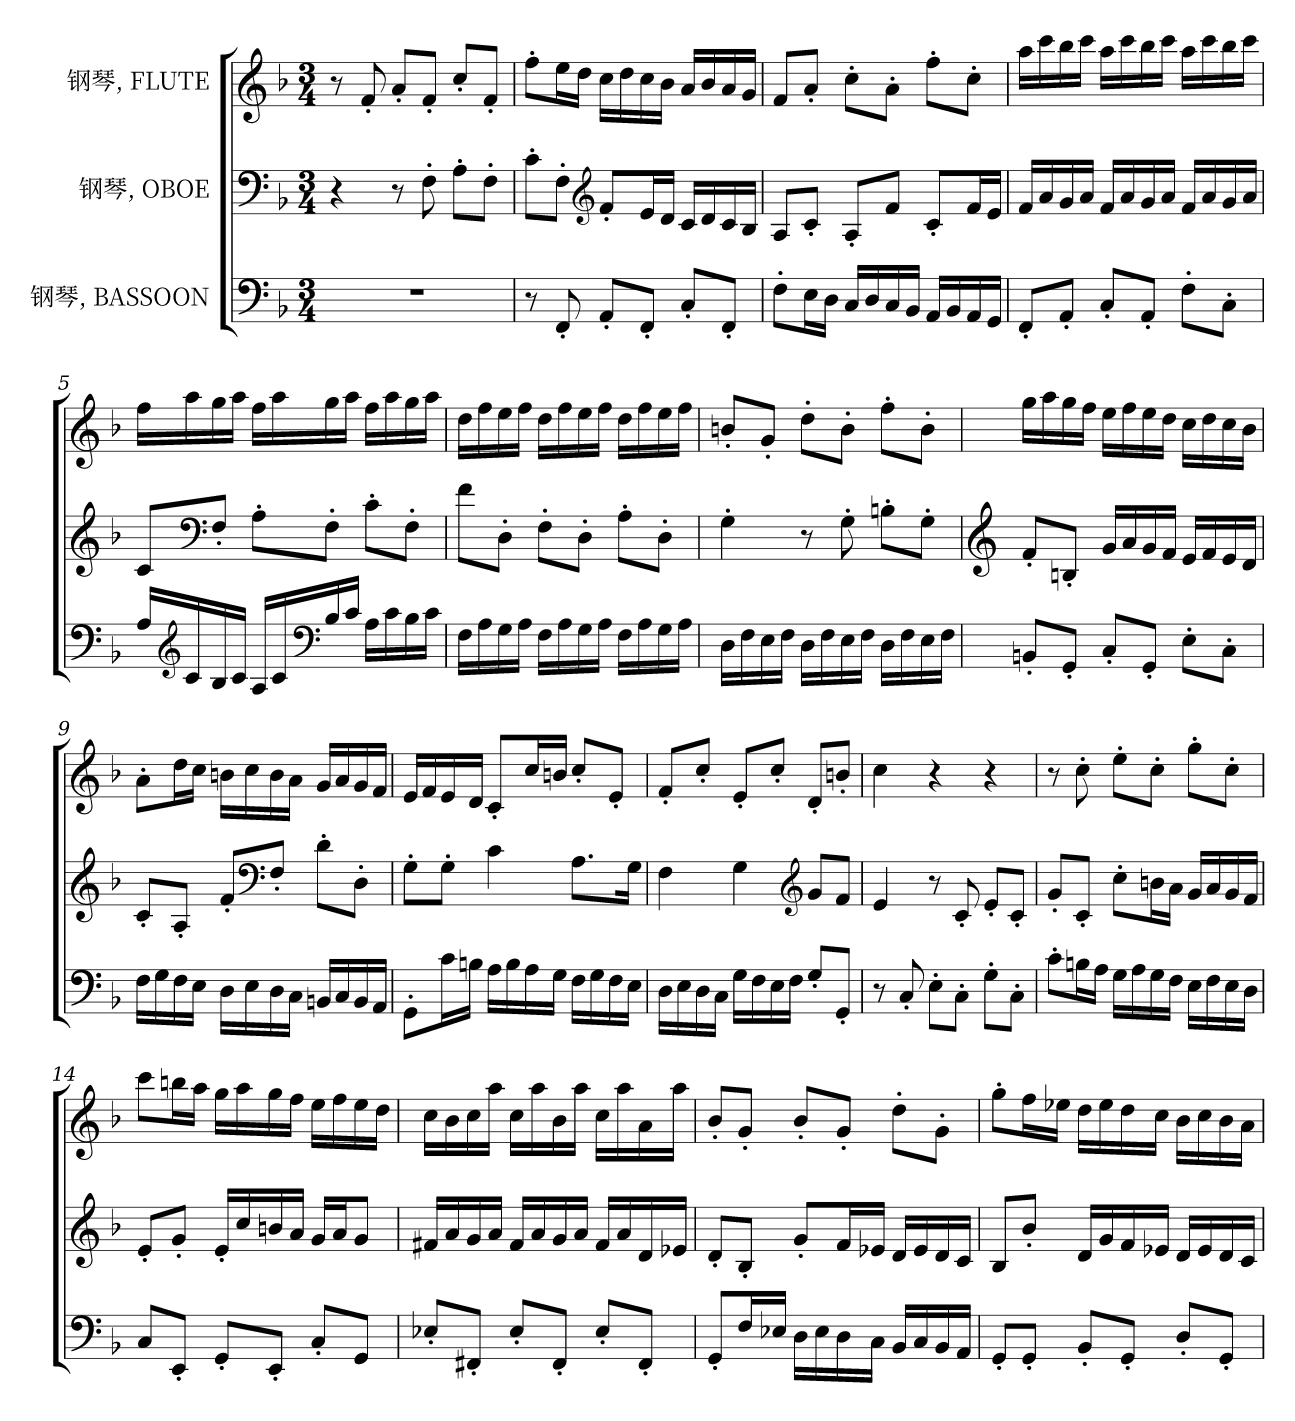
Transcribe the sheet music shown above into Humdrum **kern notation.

**kern	**kern	**kern
*part3	*part2	*part1
*staff3	*staff2	*staff1
*I"钢琴, BASSOON	*I"钢琴, OBOE	*I"钢琴, FLUTE
*clefF4	*clefF4	*clefG2
*k[b-]	*k[b-]	*k[b-]
*M3/4	*M3/4	*M3/4
*MM100	*MM100	*MM100
=1	=1	=1
2.r	4r	8r
.	.	8f'/
.	8r	8a'/L
.	8F'\	8f'/J
.	8A'\L	8cc'/L
.	8F'\J	8f'/J
=2	=2	=2
8r	8c'\L	8ff'\L
8FF'/	8F'\J	16ee\L
.	.	16dd\JJ
*	*clefG2	*
8AA'/L	8f'/L	16cc\LL
.	.	16dd\
8FF'/J	16e/L	16cc\
.	16d/JJ	16b-\JJ
8C'/L	16c/LL	16a/LL
.	16d/	16b-/
8FF'/J	16c/	16a/
.	16B-/JJ	16g/JJ
=3	=3	=3
8F'\L	8A/L	8f/L
16E\L	8c'/J	8a'/J
16D\JJ	.	.
16C/LL	8A'/L	8cc'\L
16D/	.	.
16C/	8f/J	8a'\J
16BB-/JJ	.	.
16AA/LL	8c'/L	8ff'\L
16BB-/	.	.
16AA/	16f/L	8cc'\J
16GG/JJ	16e/JJ	.
!!LO:LB:g=z
=4	=4	=4
8FF'/L	16f/LL	16aa\LL
.	16a/	16ccc\
8AA'/J	16g/	16bb-\
.	16a/JJ	16ccc\JJ
8C'/L	16f/LL	16aa\LL
.	16a/	16ccc\
8AA'/J	16g/	16bb-\
.	16a/JJ	16ccc\JJ
8F'\L	16f/LL	16aa\LL
.	16a/	16ccc\
8C'\J	16g/	16bb-\
.	16a/JJ	16ccc\JJ
=5	=5	=5
16A/LL	8c/L	16ff\LL
*clefG2	*	*
16c/	.	16aa\
*	*clefF4	*
16B-/	8F'/J	16gg\
16c/JJ	.	16aa\JJ
16A/LL	8A'\L	16ff\LL
16c/	.	16aa\
*clefF4	*	*
16B-/	8F'\J	16gg\
16c/JJ	.	16aa\JJ
16A\LL	8c'\L	16ff\LL
16c\	.	16aa\
16B-\	8F'\J	16gg\
16c\JJ	.	16aa\JJ
!!LO:LB:g=z
=6	=6	=6
16F\LL	8f\L	16dd\LL
16A\	.	16ff\
16G\	8D'\J	16ee\
16A\JJ	.	16ff\JJ
16F\LL	8F'\L	16dd\LL
16A\	.	16ff\
16G\	8D'\J	16ee\
16A\JJ	.	16ff\JJ
16F\LL	8A'\L	16dd\LL
16A\	.	16ff\
16G\	8D'\J	16ee\
16A\JJ	.	16ff\JJ
=7	=7	=7
16D\LL	4G'\	8bn'/L
16F\	.	.
16E\	.	8g'/J
16F\JJ	.	.
16D\LL	8r	8dd'\L
16F\	.	.
16E\	8G'\	8b'\J
16F\JJ	.	.
16D\LL	8Bn'\L	8ff'\L
16F\	.	.
16E\	8G'\J	8b'\J
16F\JJ	.	.
=8	=8	=8
*	*clefG2	*
8BBn'/L	8f'/L	16gg\LL
.	.	16aa\
8GG'/J	8Bn'/J	16gg\
.	.	16ff\JJ
8C'/L	16g/LL	16ee\LL
.	16a/	16ff\
8GG'/J	16g/	16ee\
.	16f/JJ	16dd\JJ
8E'\L	16e/LL	16cc\LL
.	16f/	16dd\
8C'\J	16e/	16cc\
.	16d/JJ	16b-\JJ
!!LO:LB:g=z
=9	=9	=9
16F\LL	8c'/L	8a'\L
16G\	.	.
16F\	8A'/J	16dd\L
16E\JJ	.	16cc\JJ
16D\LL	8f'/L	16bn\LL
16E\	.	16cc\
*	*clefF4	*
16D\	8F'/J	16b\
16C\JJ	.	16a\JJ
16BBn/LL	8d'\L	16g/LL
16C/	.	16a/
16BB/	8D'\J	16g/
16AA/JJ	.	16f/JJ
=10	=10	=10
8GG'\L	8G'\L	16e/LL
.	.	16f/
16c\L	8G'\J	16e/
16Bn\JJ	.	16d/JJ
16A\LL	4c\	8c'/L
16B\	.	.
16A\	.	16cc/L
16G\JJ	.	16bn/JJ
16F\LL	8.A\L	8cc'/L
16G\	.	.
16F\	.	8e'/J
16E\JJ	16G\Jk	.
=11	=11	=11
16D\LL	4F\	8f'/L
16E\	.	.
16D\	.	8cc'/J
16C\JJ	.	.
16G\LL	4G\	8e'/L
16F\	.	.
16E\	.	8cc'/J
16F\JJ	.	.
*	*clefG2	*
8G'/L	8g/L	8d'/L
8GG'/J	8f/J	8bn'/J
!!LO:PB:g=z
=12	=12	=12
8r	4e/	4cc\
8C'/	.	.
8E'\L	8r	4r
8C'\J	8c'/	.
8G'\L	8e'/L	4r
8C'\J	8c'/J	.
=13	=13	=13
8c'\L	8g'/L	8r
16Bn\L	8c'/J	8cc'\
16A\JJ	.	.
16G\LL	8cc'\L	8ee'\L
16A\	.	.
16G\	16bn\L	8cc'\J
16F\JJ	16a\JJ	.
16E\LL	16g/LL	8gg'\L
16F\	16a/	.
16E\	16g/	8cc'\J
16D\JJ	16f/JJ	.
=14	=14	=14
8C/L	8e'/L	8ccc\L
8EE'/J	8g'/J	16bbn\L
.	.	16aa\JJ
8GG'/L	16e'/LL	16gg\LL
.	16cc/	16aa\
8EE'/J	16bn/	16gg\
.	16a/JJ	16ff\JJ
8C'/L	16g/LL	16ee\LL
.	16a/J	16ff\
8GG/J	8g/J	16ee\
.	.	16dd\JJ
!!LO:LB:g=z
=15	=15	=15
8E-X'/L	16f#X/LL	16cc\LL
.	16a/	16b-\
8FF#X'/J	16g/	16cc\
.	16a/JJ	16aa\JJ
8E-'/L	16f#/LL	16cc\LL
.	16a/	16aa\
8FF#'/J	16g/	16b-\
.	16a/JJ	16aa\JJ
8E-'/L	16f#/LL	16cc\LL
.	16a/	16aa\
8FF#'/J	16d/	16a\
.	16e-X/JJ	16aa\JJ
=16	=16	=16
8GG'/L	8d'/L	8b-'/L
16F/L	8B-'/J	8g'/J
16E-X/JJ	.	.
16D\LL	8g'/L	8b-'/L
16E-\	.	.
16D\	16f/L	8g'/J
16C\JJ	16e-X/JJ	.
16BB-/LL	16d/LL	8dd'\L
16C/	16e-/	.
16BB-/	16d/	8g'\J
16AA/JJ	16c/JJ	.
=17	=17	=17
8GG'/L	8B-/L	8gg'\L
8GG'/J	8b-'/J	16ff\L
.	.	16ee-X\JJ
8BB-'/L	16d/LL	16dd\LL
.	16g/	16ee-\
8GG'/J	16f/	16dd\
.	16e-X/JJ	16cc\JJ
8D'/L	16d/LL	16b-\LL
.	16e-/	16cc\
8GG'/J	16d/	16b-\
.	16c/JJ	16a\JJ
=	=	=
*-	*-	*-
